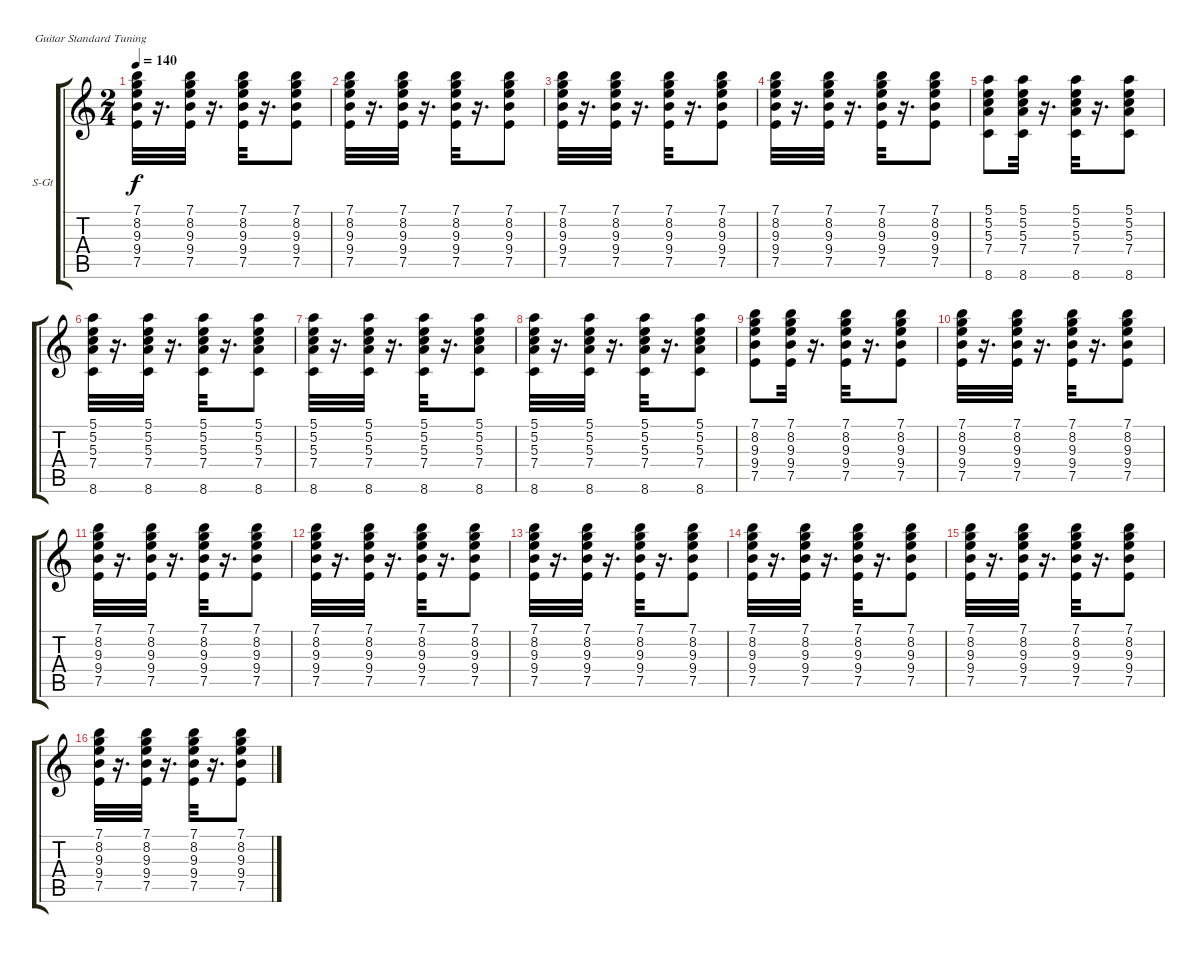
\bracketExtendMode groupsimilarinstruments
\firstSystemTrackNameOrientation horizontal
\otherSystemsTrackNameOrientation horizontal
\track ("Гитара 1" "S-Gt") {instrument acousticguitarsteel}
\staff {score tabs}
\tuning (E4 B3 G3 D3 A2 E2)
\ts (2 4)
\tempo 140
\clef g2
\ks c
(7.1 8.2 9.3 9.4 7.5).32{dy f} r.16{d} (7.1 8.2 9.3 9.4 7.5).32 r.16{d} (7.1 8.2 9.3 9.4 7.5).32 r.16{d} (7.1 8.2 9.3 9.4 7.5).8 |
(7.1 8.2 9.3 9.4 7.5).32 r.16{d} (7.1 8.2 9.3 9.4 7.5).32 r.16{d} (7.1 8.2 9.3 9.4 7.5).32 r.16{d} (7.1 8.2 9.3 9.4 7.5).8 |
(7.1 8.2 9.3 9.4 7.5).32 r.16{d} (7.1 8.2 9.3 9.4 7.5).32 r.16{d} (7.1 8.2 9.3 9.4 7.5).32 r.16{d} (7.1 8.2 9.3 9.4 7.5).8 |
(7.1 8.2 9.3 9.4 7.5).32 r.16{d} (7.1 8.2 9.3 9.4 7.5).32 r.16{d} (7.1 8.2 9.3 9.4 7.5).32 r.16{d} (7.1 8.2 9.3 9.4 7.5).8 |
(5.1 5.2 5.3 7.4 8.6).8 (5.1 5.2 5.3 7.4 8.6).32 r.16{d} (5.1 5.2 5.3 7.4 8.6).32 r.16{d} (5.1 5.2 5.3 7.4 8.6).8 |
(5.1 5.2 5.3 7.4 8.6).32 r.16{d} (5.1 5.2 5.3 7.4 8.6).32 r.16{d} (5.1 5.2 5.3 7.4 8.6).32 r.16{d} (5.1 5.2 5.3 7.4 8.6).8 |
(5.1 5.2 5.3 7.4 8.6).32 r.16{d} (5.1 5.2 5.3 7.4 8.6).32 r.16{d} (5.1 5.2 5.3 7.4 8.6).32 r.16{d} (5.1 5.2 5.3 7.4 8.6).8 |
(5.1 5.2 5.3 7.4 8.6).32 r.16{d} (5.1 5.2 5.3 7.4 8.6).32 r.16{d} (5.1 5.2 5.3 7.4 8.6).32 r.16{d} (5.1 5.2 5.3 7.4 8.6).8 |
(7.1 8.2 9.3 9.4 7.5).8 (7.1 8.2 9.3 9.4 7.5).32 r.16{d} (7.1 8.2 9.3 9.4 7.5).32 r.16{d} (7.1 8.2 9.3 9.4 7.5).8 |
(7.1 8.2 9.3 9.4 7.5).32 r.16{d} (7.1 8.2 9.3 9.4 7.5).32 r.16{d} (7.1 8.2 9.3 9.4 7.5).32 r.16{d} (7.1 8.2 9.3 9.4 7.5).8 |
(7.1 8.2 9.3 9.4 7.5).32 r.16{d} (7.1 8.2 9.3 9.4 7.5).32 r.16{d} (7.1 8.2 9.3 9.4 7.5).32 r.16{d} (7.1 8.2 9.3 9.4 7.5).8 |
(7.1 8.2 9.3 9.4 7.5).32 r.16{d} (7.1 8.2 9.3 9.4 7.5).32 r.16{d} (7.1 8.2 9.3 9.4 7.5).32 r.16{d} (7.1 8.2 9.3 9.4 7.5).8 |
(7.1 8.2 9.3 9.4 7.5).32 r.16{d} (7.1 8.2 9.3 9.4 7.5).32 r.16{d} (7.1 8.2 9.3 9.4 7.5).32 r.16{d} (7.1 8.2 9.3 9.4 7.5).8 |
(7.1 8.2 9.3 9.4 7.5).32 r.16{d} (7.1 8.2 9.3 9.4 7.5).32 r.16{d} (7.1 8.2 9.3 9.4 7.5).32 r.16{d} (7.1 8.2 9.3 9.4 7.5).8 |
(7.1 8.2 9.3 9.4 7.5).32 r.16{d} (7.1 8.2 9.3 9.4 7.5).32 r.16{d} (7.1 8.2 9.3 9.4 7.5).32 r.16{d} (7.1 8.2 9.3 9.4 7.5).8 |
(7.1 8.2 9.3 9.4 7.5).32 r.16{d} (7.1 8.2 9.3 9.4 7.5).32 r.16{d} (7.1 8.2 9.3 9.4 7.5).32 r.16{d} (7.1 8.2 9.3 9.4 7.5).8
